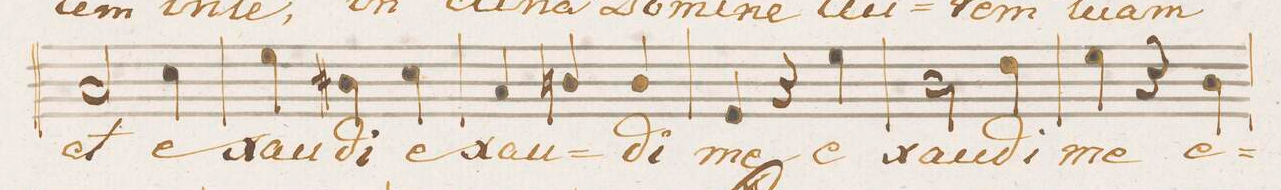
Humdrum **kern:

**kern	**text	**dynam
*I"Basso.	*	*
*clefF4	*	*
*k[f#]	*	*
*M3/4	*	*
2C/	et	.
4E\	e-	.
=47	=47	=47
4G\	-xau-	.
4D#X\	-di	.
4E\	e-	.
=48	=48	=48
4C/	-xau-	.
4Dn/	.	.
4D/	-di	.
=49	=49	=49
4GG/	me	.
4r	.	.
4G\	e-	.
=50	=50	=50
2D\	-xau-	.
4F#\	-di	.
=51	=51	=51
4G\	me	.
4r	.	.
4D\	e-	.
=52	=52	=52
*-	*-	*-
